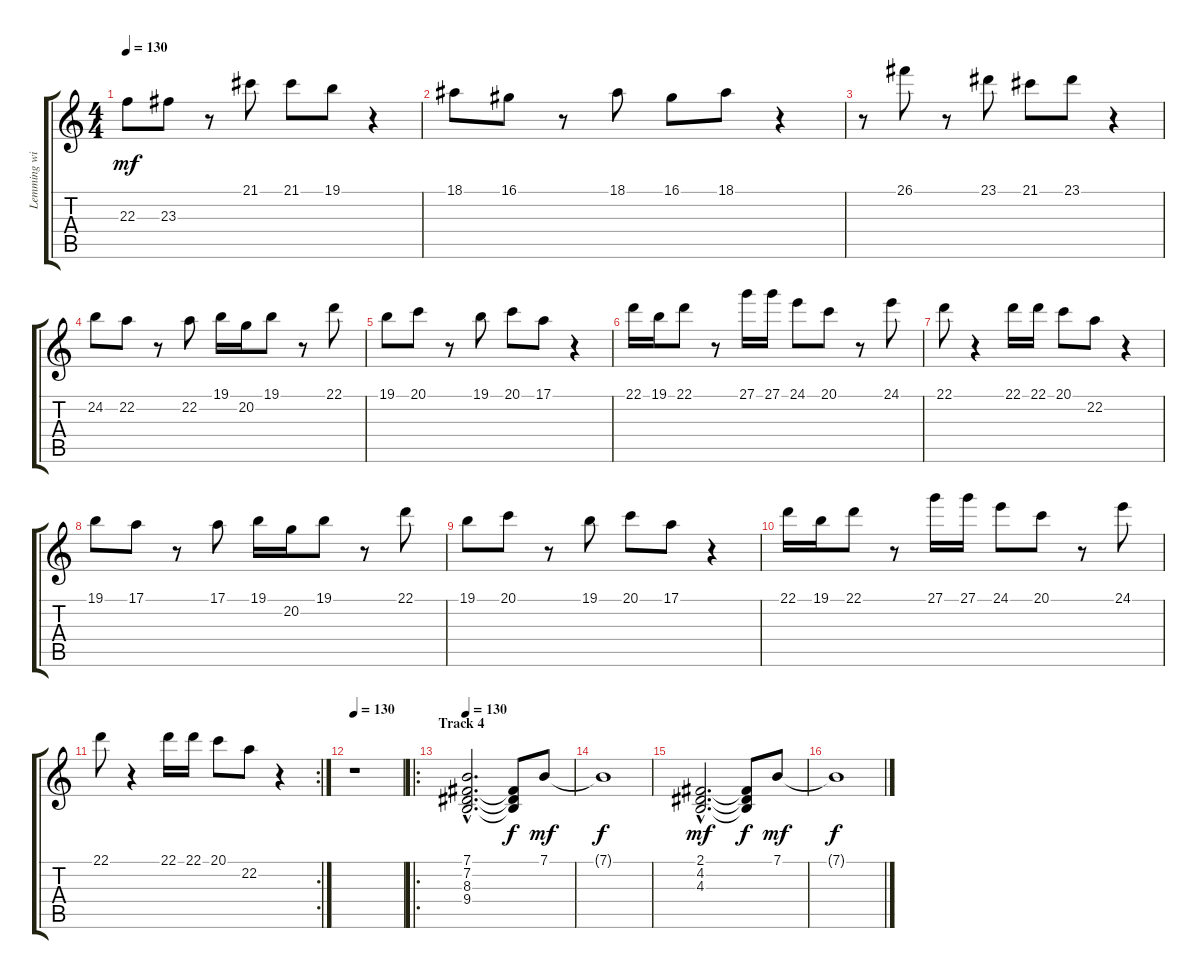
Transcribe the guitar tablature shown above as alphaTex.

\track ("Lemming with Keyboard / Guitar 3" "Lemming wi") {instrument acousticgrandpiano}
\staff {score tabs}
\tuning (E4 B3 G3 D3 A2 E2) {hide}
\ts (4 4)
\tempo 130
\clef g2
\ks c
22.3.8{dy mf} 23.3.8 r.8 21.1.8 21.1.8 19.1.8 r.4 |
18.1.8 16.1.8 r.8 18.1.8 16.1.8 18.1.8 r.4 |
r.8 26.1.8 r.8 23.1.8 21.1.8 23.1.8 r.4 |
24.2.8 22.2.8 r.8 22.2.8 19.1.16 20.2.16 19.1.8 r.8 22.1.8 |
19.1.8 20.1.8 r.8 19.1.8 20.1.8 17.1.8 r.4 |
22.1.16 19.1.16 22.1.8 r.8 27.1.16 27.1.16 24.1.8 20.1.8 r.8 24.1.8 |
22.1.8 r.4 22.1.16 22.1.16 20.1.8 22.2.8 r.4 |
19.1.8 17.1.8 r.8 17.1.8 19.1.16 20.2.16 19.1.8 r.8 22.1.8 |
19.1.8 20.1.8 r.8 19.1.8 20.1.8 17.1.8 r.4 |
22.1.16 19.1.16 22.1.8 r.8 27.1.16 27.1.16 24.1.8 20.1.8 r.8 24.1.8 |
\rc 2
22.1.8 r.4 22.1.16 22.1.16 20.1.8 22.2.8 r.4 |
\tempo 130
r.1 |
\ro
\section ("" "Track 4")
\tempo 130
(7.1{hac} 7.2{hac} 8.3{hac} 9.4{hac}).2{d instrument ocarina} (7.2{t} 8.3{t} 9.4{t}).8{dy f} 7.1.8{dy mf} |
7.1{t}.1{dy f} |
(2.1{hac} 4.2{hac} 4.3{hac}).2{d dy mf} (2.1{t} 4.2{t} 4.3{t}).8{dy f} 7.1.8{dy mf} |
7.1{t}.1{dy f}
